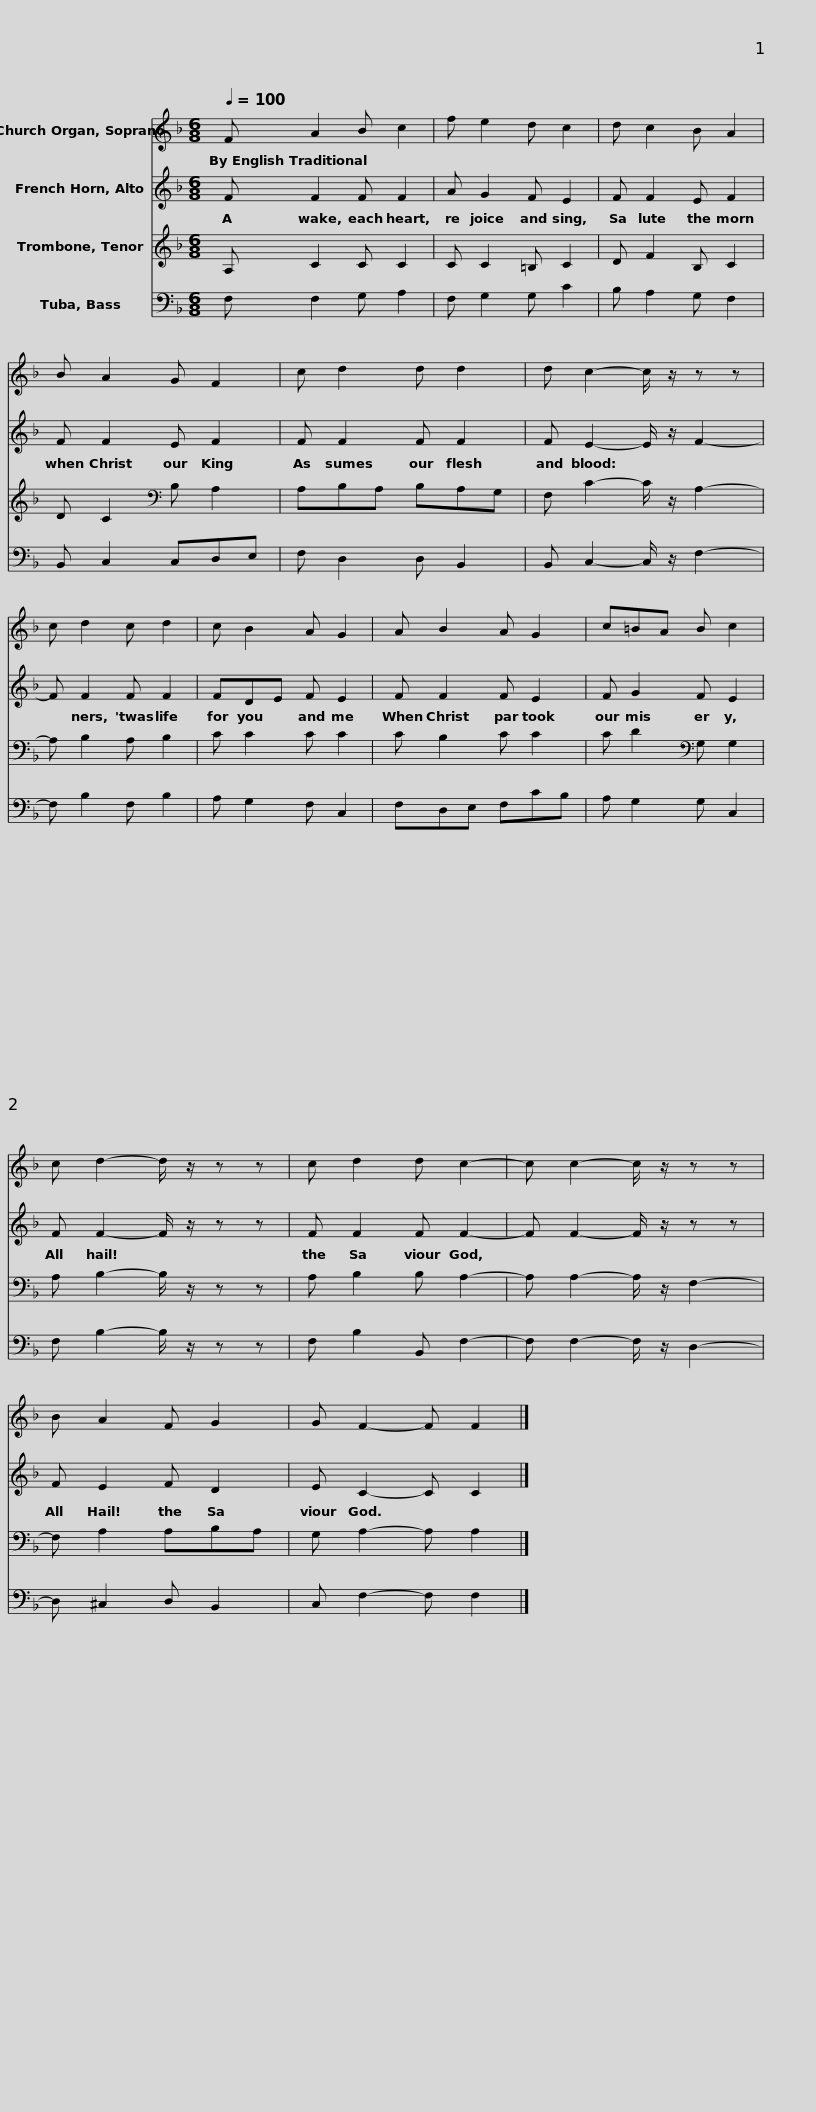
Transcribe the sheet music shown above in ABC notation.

X:1
%%score 1 2 3 4
L:1/8
Q:1/4=100
M:6/8
I:linebreak $
K:F
V:1 treble
V:2 treble
V:3 treble
V:4 bass
V:1
 F A2 B c2 | f e2 d c2 | d c2 B A2 |$ B A2 G F2 | c d2 d d2 | %5
 d c2- c/ z/ z z | c d2 c d2 | c B2 A G2 |$ A B2 A G2 | c=BA B c2 | %10
 c d2- d/ z/ z z | c d2 d c2- | c c2- c/ z/ z z |$ B A2 F G2 | G F2- F F2 |] %15
V:2
 F F2 F F2 | A G2 F E2 | F F2 E F2 |$ F F2 E F2 | F F2 F F2 | %5
 F E2- E/ z/ F2- | F F2 F F2 | FDE F E2 |$ F F2 F E2 | F G2 F E2 | %10
 F F2- F/ z/ z z | F F2 F F2- | F F2- F/ z/ z z |$ F E2 F D2 | E C2- C C2 |] %15
V:3
 A, C2 C C2 | C C2 =B, C2 | D F2 B, C2 |$ D C2[K:bass] B, A,2 | A,B,A, B,A,G, | %5
 F, C2- C/ z/ A,2- | A, B,2 A, B,2 | C C2 C C2 |$ C B,2 C C2 | C D2[K:bass] G, G,2 | %10
 A, B,2- B,/ z/ z z | A, B,2 B, A,2- | A, A,2- A,/ z/ F,2- |$ F, A,2 A,B,A, | G, A,2- A, A,2 |] %15
V:4
 F, F,2 G, A,2 | F, G,2 G, C2 | B, A,2 G, F,2 |$ B,, C,2 C,D,E, | F, D,2 D, B,,2 | %5
 B,, C,2- C,/ z/ F,2- | F, B,2 F, B,2 | A, G,2 F, C,2 |$ F,D,E, F,CB, | A, G,2 G, C,2 | %10
 F, B,2- B,/ z/ z z | F, B,2 B,, F,2- | F, F,2- F,/ z/ D,2- |$ D, ^C,2 D, B,,2 | C, F,2- F, F,2 |] %15
